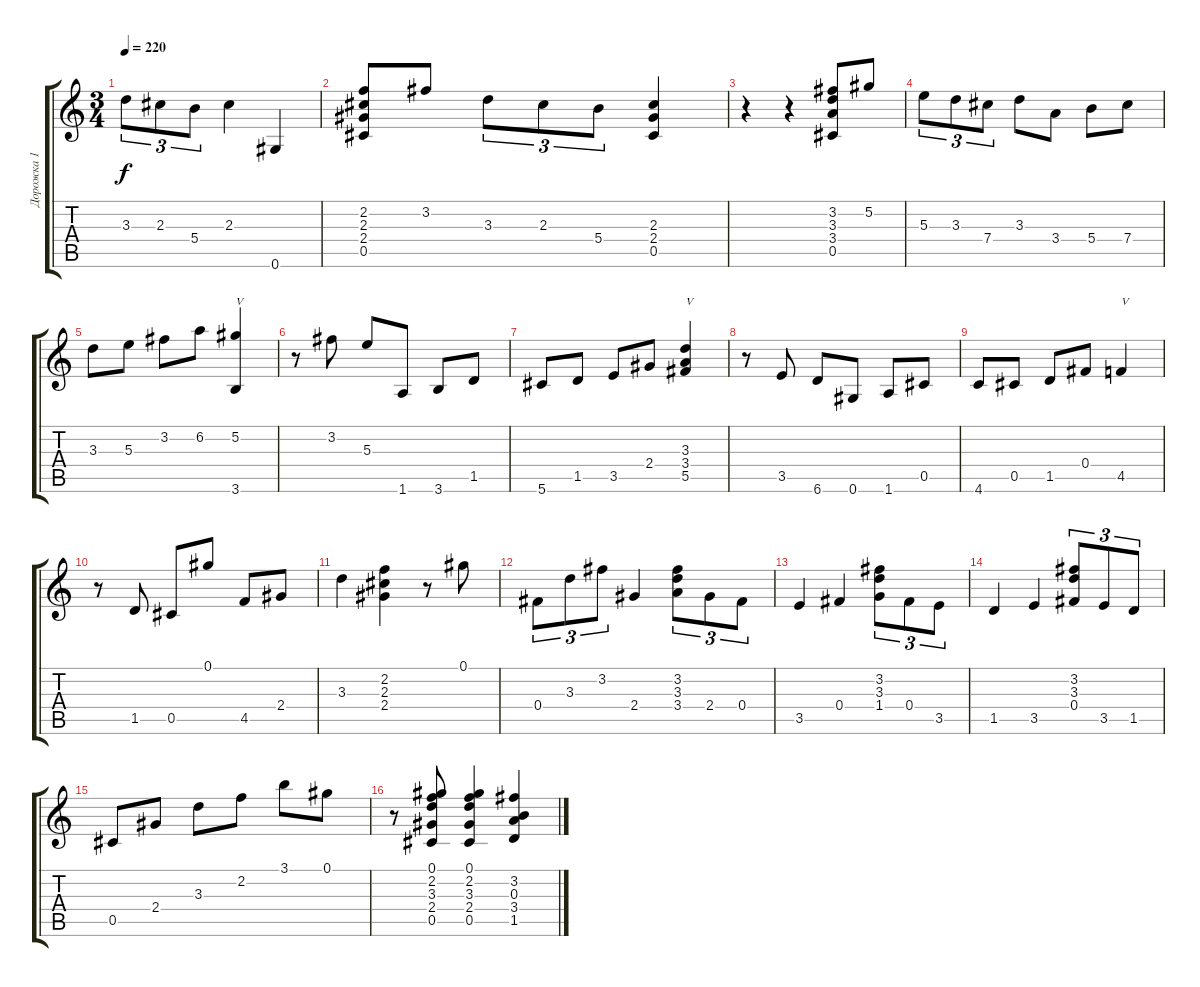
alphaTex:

\track ("Дорожка 1" "Дорожка 1") {instrument acousticguitarnylon}
\staff {score tabs}
\tuning (Ab4 Eb4 B3 Gb3 Db3 Ab2) {hide}
\ts (3 4)
\tempo 220
\clef g2
\ks c
3.3.8{tu (3 2) dy f} 2.3.8{tu (3 2)} 5.4.8{tu (3 2)} 2.3.4 0.6.4 |
(2.2 2.3 2.4 0.5).8 3.2.8 3.3.8{tu (3 2)} 2.3.8{tu (3 2)} 5.4.8{tu (3 2)} (2.3 2.4 0.5).4 |
r.4 r.4 (3.2 3.3 3.4 0.5).8 5.2.8 |
5.3.8{tu (3 2)} 3.3.8{tu (3 2)} 7.4.8{tu (3 2)} 3.3.8 3.4.8 5.4.8 7.4.8 |
3.3.8 5.3.8 3.2.8 6.2.8 (5.2 3.6).4{txt "V"} |
r.8 3.2.8 5.3.8 1.6.8 3.6.8 1.5.8 |
5.6.8 1.5.8 3.5.8 2.4.8 (3.3 3.4 5.5).4{txt "V"} |
r.8 3.5.8 6.6.8 0.6.8 1.6.8 0.5.8 |
4.6.8 0.5.8 1.5.8 0.4.8 4.5.4{txt "V"} |
r.8 1.5.8 0.5.8 0.1.8 4.5.8 2.4.8 |
3.3.4 (2.2 2.3 2.4).4 r.8 0.1.8 |
0.4.8{tu (3 2)} 3.3.8{tu (3 2)} 3.2.8{tu (3 2)} 2.4.4 (3.2 3.3 3.4).8{tu (3 2)} 2.4.8{tu (3 2)} 0.4.8{tu (3 2)} |
3.5.4 0.4.4 (3.2 3.3 1.4).8{tu (3 2)} 0.4.8{tu (3 2)} 3.5.8{tu (3 2)} |
1.5.4 3.5.4 (3.2 3.3 0.4).8{tu (3 2)} 3.5.8{tu (3 2)} 1.5.8{tu (3 2)} |
0.5.8 2.4.8 3.3.8 2.2.8 3.1.8 0.1.8 |
r.8 (0.1 2.2 3.3 2.4 0.5).8 (0.1 2.2 3.3 2.4 0.5).4 (3.2 0.3 3.4 1.5).4
